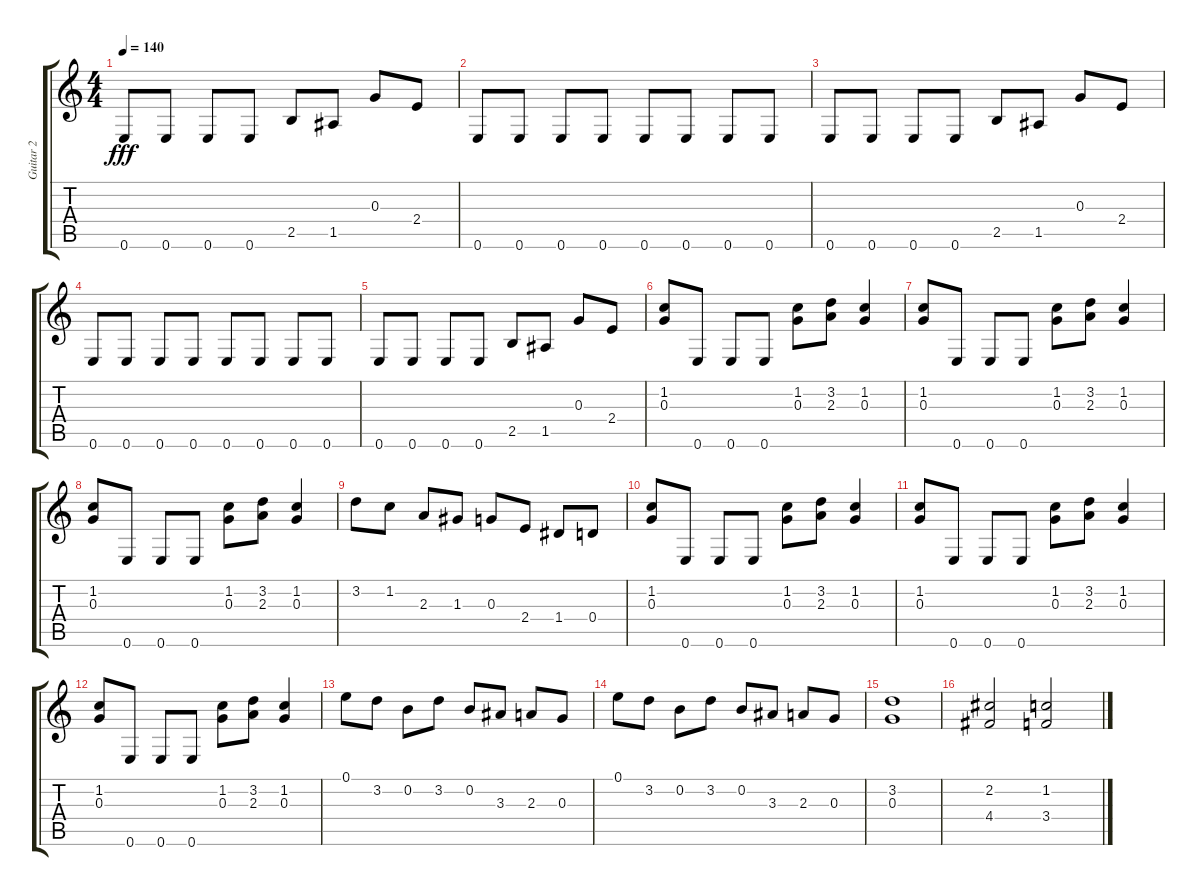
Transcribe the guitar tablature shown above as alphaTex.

\track ("Guitar 2" "Guitar 2") {instrument electricguitarclean}
\staff {score tabs}
\tuning (E4 B3 G3 D3 A2 E2) {hide}
\ts (4 4)
\tempo 140
\clef g2
\ks c
0.6.8{dy fff} 0.6.8 0.6.8 0.6.8 2.5.8 1.5.8 0.3.8 2.4.8 |
0.6.8 0.6.8 0.6.8 0.6.8 0.6.8 0.6.8 0.6.8 0.6.8 |
0.6.8 0.6.8 0.6.8 0.6.8 2.5.8 1.5.8 0.3.8 2.4.8 |
0.6.8 0.6.8 0.6.8 0.6.8 0.6.8 0.6.8 0.6.8 0.6.8 |
0.6.8 0.6.8 0.6.8 0.6.8 2.5.8 1.5.8 0.3.8 2.4.8 |
(1.2 0.3).8 0.6.8 0.6.8 0.6.8 (1.2 0.3).8 (3.2 2.3).8 (1.2 0.3).4 |
(1.2 0.3).8 0.6.8 0.6.8 0.6.8 (1.2 0.3).8 (3.2 2.3).8 (1.2 0.3).4 |
(1.2 0.3).8 0.6.8 0.6.8 0.6.8 (1.2 0.3).8 (3.2 2.3).8 (1.2 0.3).4 |
3.2.8 1.2.8 2.3.8 1.3.8 0.3.8 2.4.8 1.4.8 0.4.8 |
(1.2 0.3).8 0.6.8 0.6.8 0.6.8 (1.2 0.3).8 (3.2 2.3).8 (1.2 0.3).4 |
(1.2 0.3).8 0.6.8 0.6.8 0.6.8 (1.2 0.3).8 (3.2 2.3).8 (1.2 0.3).4 |
(1.2 0.3).8 0.6.8 0.6.8 0.6.8 (1.2 0.3).8 (3.2 2.3).8 (1.2 0.3).4 |
0.1.8 3.2.8 0.2.8 3.2.8 0.2.8 3.3.8 2.3.8 0.3.8 |
0.1.8 3.2.8 0.2.8 3.2.8 0.2.8 3.3.8 2.3.8 0.3.8 |
(3.2 0.3).1 |
(2.2 4.4).2 (1.2 3.4).2
